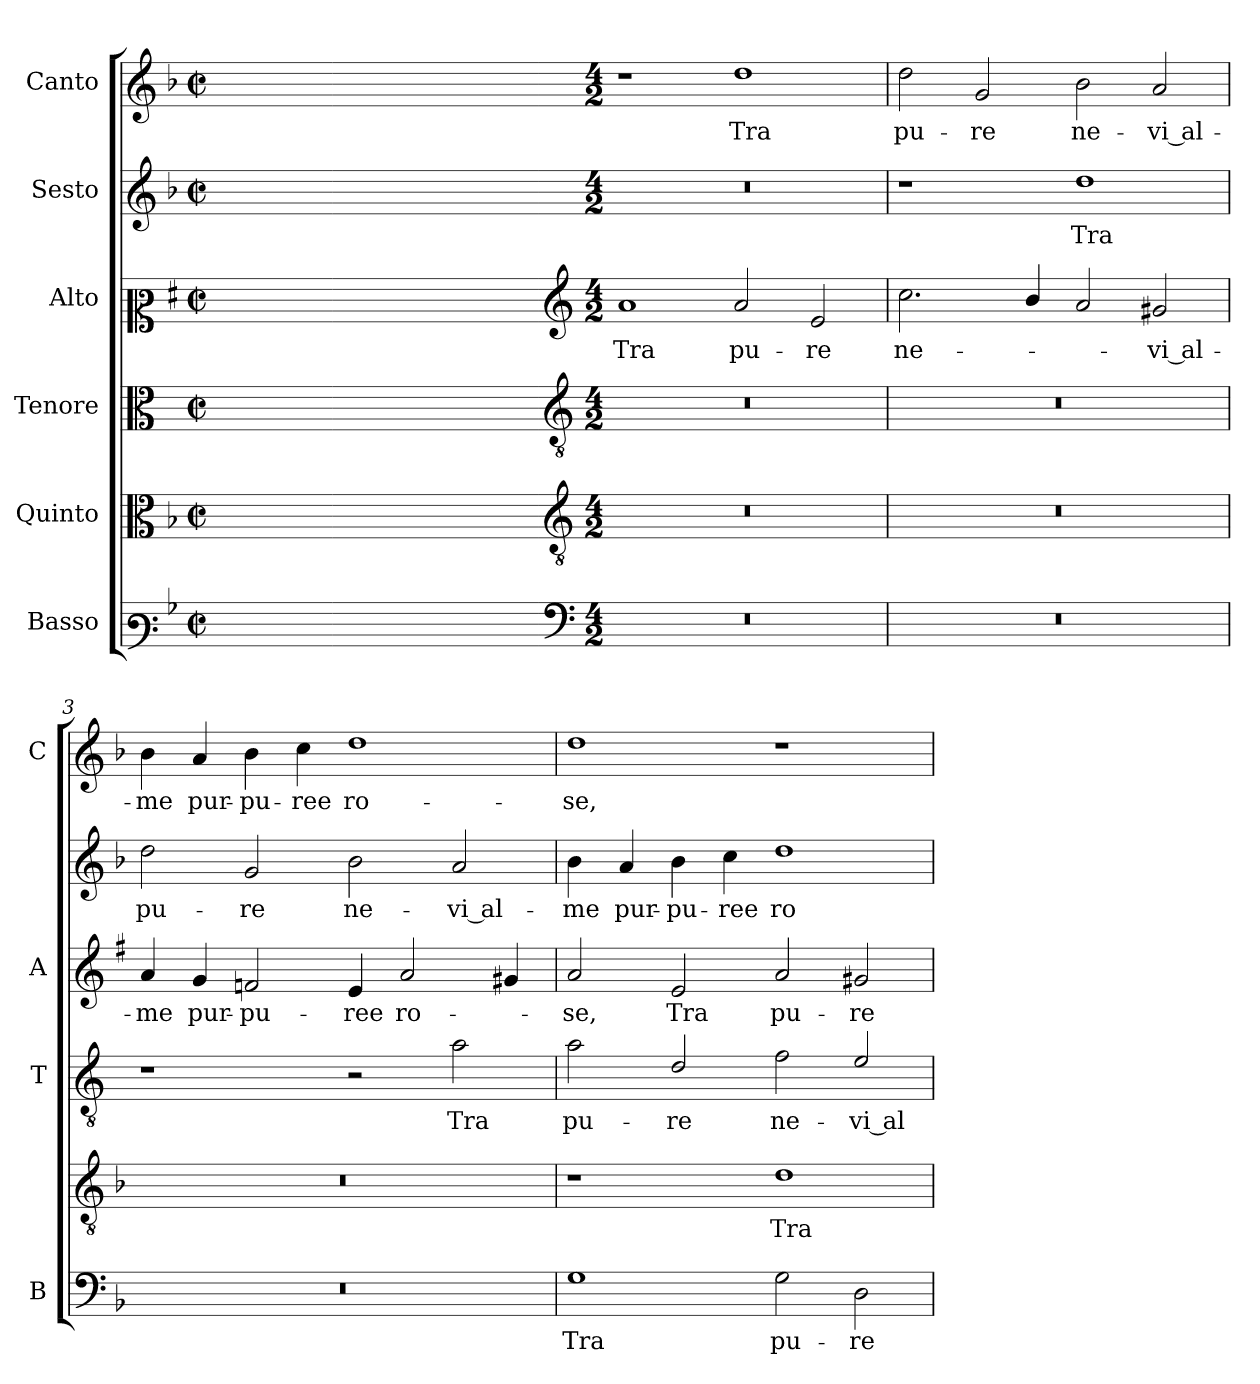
**kern	**text	**kern	**text	**kern	**text	**kern	**text	**kern	**text	**kern	**text
*part6	*part6	*part5	*part5	*part4	*part4	*part3	*part3	*part2	*part2	*part1	*part1
*staff6	*staff6	*staff5	*staff5	*staff4	*staff4	*staff3	*staff3	*staff2	*staff2	*staff1	*staff1
*I"Basso	*	*I"Quinto	*	*I"Tenore	*	*I"Alto	*	*I"Sesto	*	*I"Canto	*
*I'B	*	*	*	*I'T	*	*I'A	*	*	*	*I'C	*
*clefF3	*	*clefC3	*	*clefC3	*	*clefC2	*	*clefG2	*	*clefG2	*
*	*	*	*	*ITrd4c7	*	*ITrd1c2	*	*	*	*	*
*k[b-]	*	*k[b-]	*	*k[b-]	*	*k[b-]	*	*k[b-]	*	*k[b-]	*
*F:	*	*F:	*	*F:	*	*F:	*	*F:	*	*F:	*
*M2/2	*	*M2/2	*	*M2/2	*	*M2/2	*	*M2/2	*	*M2/2	*
*met(c|)	*	*met(c|)	*	*met(c|)	*	*met(c|)	*	*met(c|)	*	*met(c|)	*
=	=	=	=	=	=	=	=	=	=	=	=
1ryy	.	1ryy	.	1ryy	.	1ryy	.	1ryy	.	1ryy	.
=1X-	=1X-	=1X-	=1X-	=1X-	=1X-	=1X-	=1X-	=1X-	=1X-	=1X-	=1X-
4ryy	.	4ryy	.	4ryy	.	4ryy	.	4ryy	.	4ryy	.
4ryy	.	4ryy	.	4ryy	.	4ryy	.	4ryy	.	4ryy	.
4ryy	.	4ryy	.	4ryy	.	4ryy	.	4ryy	.	4ryy	.
4ryy	.	4ryy	.	4ryy	.	4ryy	.	4ryy	.	4ryy	.
=1-	=1-	=1-	=1-	=1-	=1-	=1-	=1-	=1-	=1-	=1-	=1-
*clefF4	*	*clefGv2	*	*clefGv2	*	*clefG2	*	*	*	*	*
*M4/2	*	*M4/2	*	*M4/2	*	*M4/2	*	*M4/2	*	*M4/2	*
!	!	!	!	!	!	!	!LO:LY:b	!	!	!	!
0r	.	0r	.	0r	.	1g	Tra	0r	.	1r	.
!	!	!	!	!	!	!	!LO:LY:b	!	!	!	!LO:LY:b
.	.	.	.	.	.	2g/	pu-	.	.	1dd	Tra
!	!	!	!	!	!	!	!LO:LY:b	!	!	!	!
.	.	.	.	.	.	2d/	-re	.	.	.	.
=2	=2	=2	=2	=2	=2	=2	=2	=2	=2	=2	=2
!	!	!	!	!	!	!	!LO:LY:b	!	!	!	!LO:LY:b
0r	.	0r	.	0r	.	2.b-\	ne-	1r	.	2dd\	pu-
!	!	!	!	!	!	!	!	!	!	!	!LO:LY:b
.	.	.	.	.	.	.	.	.	.	2g/	-re
.	.	.	.	.	.	4a/	.	.	.	.	.
!	!	!	!	!	!	!	!	!	!LO:LY:b	!	!LO:LY:b
.	.	.	.	.	.	2g/	.	1dd	Tra	2b-\	ne-
!	!	!	!	!	!	!	!LO:LY:b	!	!	!	!LO:LY:b
.	.	.	.	.	.	2f#X/	-vi al-	.	.	2a/	-vi al-
=3	=3	=3	=3	=3	=3	=3	=3	=3	=3	=3	=3
!	!	!	!	!	!	!	!LO:LY:b	!	!LO:LY:b	!	!LO:LY:b
0r	.	0r	.	1r	.	4g/	-me	2dd\	pu-	4b-\	-me
!	!	!	!	!	!	!	!LO:LY:b	!	!	!	!LO:LY:b
.	.	.	.	.	.	4f/	pur-	.	.	4a/	pur-
!	!	!	!	!	!	!	!LO:LY:b	!	!LO:LY:b	!	!LO:LY:b
.	.	.	.	.	.	2e-X/	-pu-	2g/	-re	4b-\	-pu-
!	!	!	!	!	!	!	!	!	!	!	!LO:LY:b
.	.	.	.	.	.	.	.	.	.	4cc\	-ree
!	!	!	!	!	!	!	!LO:LY:b	!	!LO:LY:b	!	!LO:LY:b
.	.	.	.	2r	.	4d/	-ree	2b-\	ne-	1dd	ro-
!	!	!	!	!	!	!	!LO:LY:b	!	!	!	!
.	.	.	.	.	.	2g/	ro-	.	.	.	.
!	!	!	!	!	!LO:LY:b	!	!	!	!LO:LY:b	!	!
.	.	.	.	2d\	Tra	.	.	2a/	-vi al-	.	.
.	.	.	.	.	.	4f#X/	.	.	.	.	.
=4	=4	=4	=4	=4	=4	=4	=4	=4	=4	=4	=4
!	!LO:LY:b	!	!	!	!LO:LY:b	!	!LO:LY:b	!	!LO:LY:b	!	!LO:LY:b
1G	Tra	1r	.	2d\	pu-	2g/	-se,	4b-\	-me	1dd	-se,
!	!	!	!	!	!	!	!	!	!LO:LY:b	!	!
.	.	.	.	.	.	.	.	4a/	pur-	.	.
!	!	!	!	!	!LO:LY:b	!	!LO:LY:b	!	!LO:LY:b	!	!
.	.	.	.	2G/	-re	2d/	Tra	4b-\	-pu-	.	.
!	!	!	!	!	!	!	!	!	!LO:LY:b	!	!
.	.	.	.	.	.	.	.	4cc\	-ree	.	.
!	!LO:LY:b	!	!LO:LY:b	!	!LO:LY:b	!	!LO:LY:b	!	!LO:LY:b	!	!
2G\	pu-	1d	Tra	2B-\	ne-	2g/	pu-	1dd	ro-	1r	.
!	!LO:LY:b	!	!	!	!LO:LY:b	!	!LO:LY:b	!	!	!	!
2D\	-re	.	.	2A/	-vi al-	2f#X/	-re	.	.	.	.
=	=	=	=	=	=	=	=	=	=	=	=
*-	*-	*-	*-	*-	*-	*-	*-	*-	*-	*-	*-
